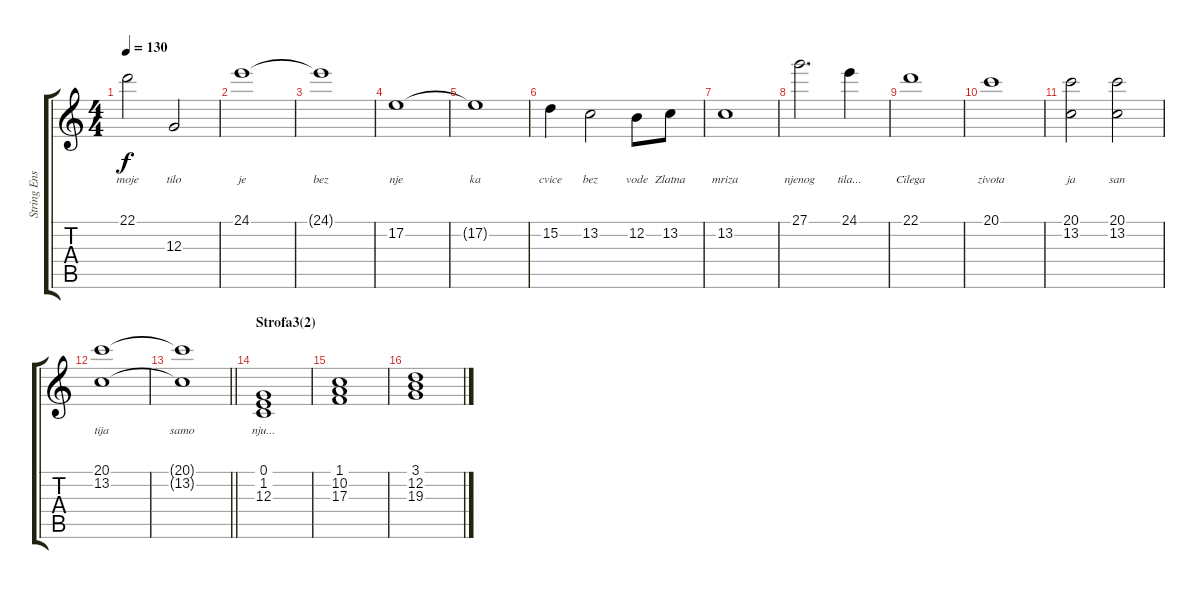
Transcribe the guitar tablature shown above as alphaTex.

\track ("String Ensemble" "String Ens") {instrument stringensemble1}
\staff {score tabs}
\tuning (E4 B3 G3 D3 A2 E2) {hide}
\ts (4 4)
\tempo 130
\clef g2
\ks c
22.1.2{lyrics (0 "moje") lyrics (1 "") lyrics (2 "") lyrics (3 "") lyrics (4 "") dy f} 12.3.2{lyrics (0 "tilo") lyrics (1 "") lyrics (2 "") lyrics (3 "") lyrics (4 "")} |
24.1.1{lyrics (0 "je") lyrics (1 "") lyrics (2 "") lyrics (3 "") lyrics (4 "")} |
24.1{t}.1{lyrics (0 "bez") lyrics (1 "") lyrics (2 "") lyrics (3 "") lyrics (4 "")} |
17.2.1{lyrics (0 "nje") lyrics (1 "") lyrics (2 "") lyrics (3 "") lyrics (4 "")} |
17.2{t}.1{lyrics (0 "ka") lyrics (1 "") lyrics (2 "") lyrics (3 "") lyrics (4 "")} |
15.2.4{lyrics (0 "cvice") lyrics (1 "") lyrics (2 "") lyrics (3 "") lyrics (4 "")} 13.2.2{lyrics (0 "bez") lyrics (1 "") lyrics (2 "") lyrics (3 "") lyrics (4 "")} 12.2.8{lyrics (0 "vode") lyrics (1 "") lyrics (2 "") lyrics (3 "") lyrics (4 "")} 13.2.8{lyrics (0 "Zlatna") lyrics (1 "") lyrics (2 "") lyrics (3 "") lyrics (4 "")} |
13.2.1{lyrics (0 "mriza") lyrics (1 "") lyrics (2 "") lyrics (3 "") lyrics (4 "")} |
27.1.2{d lyrics (0 "njenog") lyrics (1 "") lyrics (2 "") lyrics (3 "") lyrics (4 "")} 24.1.4{lyrics (0 "tila...") lyrics (1 "") lyrics (2 "") lyrics (3 "") lyrics (4 "")} |
22.1.1{lyrics (0 "Cilega") lyrics (1 "") lyrics (2 "") lyrics (3 "") lyrics (4 "")} |
20.1.1{lyrics (0 "zivota") lyrics (1 "") lyrics (2 "") lyrics (3 "") lyrics (4 "")} |
(20.1 13.2).2{lyrics (0 "ja") lyrics (1 "") lyrics (2 "") lyrics (3 "") lyrics (4 "")} (20.1 13.2).2{lyrics (0 "san") lyrics (1 "") lyrics (2 "") lyrics (3 "") lyrics (4 "")} |
(20.1 13.2).1{lyrics (0 "tija") lyrics (1 "") lyrics (2 "") lyrics (3 "") lyrics (4 "")} |
\barLineRight lightlight
(20.1{t} 13.2{t}).1{lyrics (0 "samo") lyrics (1 "") lyrics (2 "") lyrics (3 "") lyrics (4 "")} |
\section ("" "Strofa3(2)")
(0.1 1.2 12.3).1{lyrics (0 "nju...") lyrics (1 "") lyrics (2 "") lyrics (3 "") lyrics (4 "") volume 8} |
(1.1 10.2 17.3).1 |
(3.1 12.2 19.3).1
